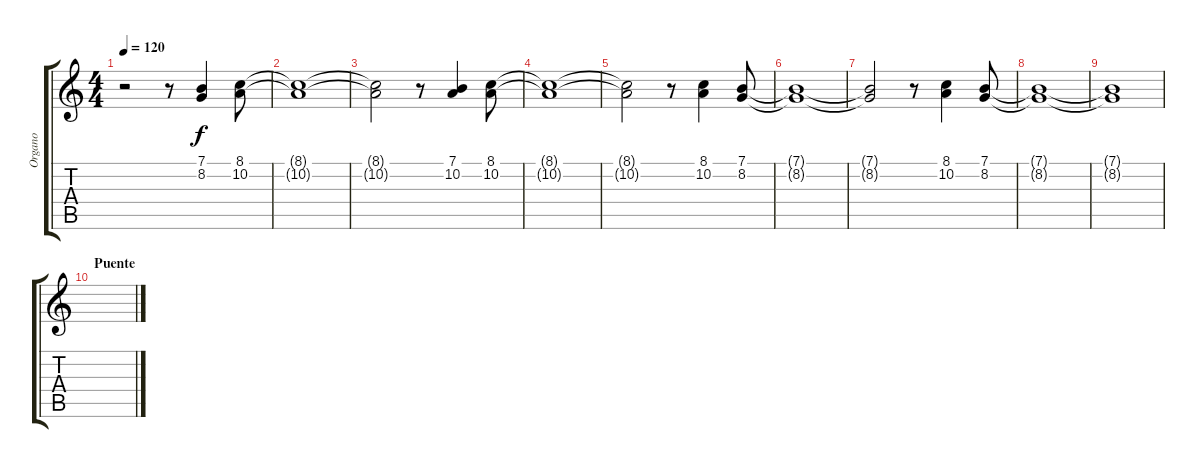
\track ("Organo" "Organo") {instrument rockorgan}
\staff {score tabs}
\tuning (E4 B3 G3 D3 A2 E2) {hide}
\ts (4 4)
\tempo 120
\clef g2
\ks c
r.2{dy f} r.8 (7.1 8.2).4 (8.1 10.2).8 |
(8.1{t} 10.2{t}).1 |
(8.1{t} 10.2{t}).2 r.8 (7.1 10.2).4 (8.1 10.2).8 |
(8.1{t} 10.2{t}).1 |
(8.1{t} 10.2{t}).2 r.8 (8.1 10.2).4 (7.1 8.2).8 |
(7.1{t} 8.2{t}).1 |
(7.1{t} 8.2{t}).2 r.8 (8.1 10.2).4 (7.1 8.2).8 |
(7.1{t} 8.2{t}).1 |
(7.1{t} 8.2{t}).1 |
\section ("" "Puente")
